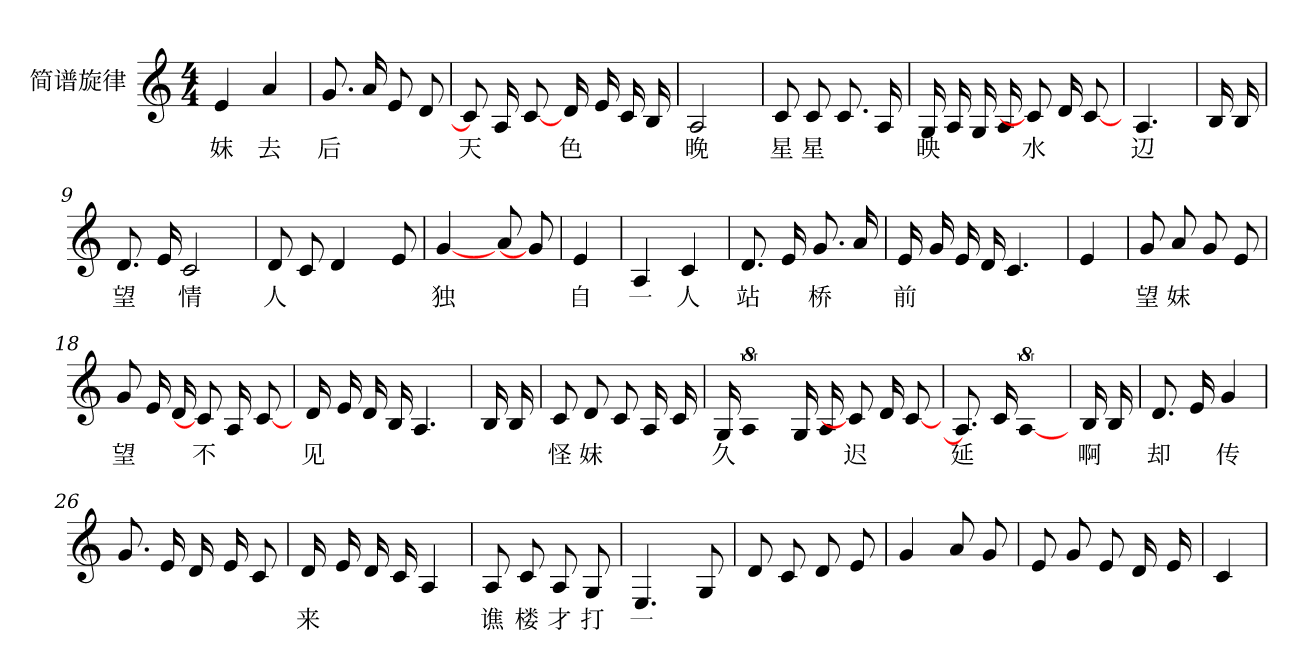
**kern	**text
*part1	*part1
*staff1	*staff1
*I"简谱旋律	*
*k[]	*
*M4/4	*
=1	=1
4e	妺
4a	去
=2	=2
8.g	后
16a	.
8e	.
8d	.
=3	=3
8c]	天
16A	.
!LO:N:vis=8	!
[8.c	.
16d	色
16e	.
16c	.
16B	.
=4	=4
2A	晚
=5	=5
8c	星
8c	星
8.c	.
16A	.
=6	=6
16G	映
16A	.
16G	.
16A	.
8c]	水
16d	.
!LO:N:vis=8	!
[8.c	.
=7	=7
4.A	辺
=8	=8
16B	.
16B	.
=9	=9
8.d	望
16e	.
2c	情
=10	=10
8d	人
8c	.
!LO:N:vis=4	!
4.d	.
8e	.
=11	=11
!LO:N:vis=4	!
[4.g	独
8a	.
8g]	.
=12	=12
4e	自
=13	=13
4A	一
4c	人
=14	=14
8.d	站
16e	.
8.g	桥
16a	.
=15	=15
16e	前
16g	.
16e	.
16d	.
4.c	.
=16	=16
4e	.
=17	=17
8g	望
8a	妺
8g	.
8e	.
=18	=18
8g	望
16e	.
16d	.
8c]	不
16A	.
!LO:N:vis=8	!
[8.c	.
=19	=19
16d	见
16e	.
16d	.
16B	.
4.A	.
=20	=20
16B	.
16B	.
=21	=21
8c	怪
8d	妺
8c	.
16A	.
16c	.
=22	=22
16G	久
!LO:N:vis=4	!
16%5A	.
16G	.
16A	.
8c]	迟
16d	.
!LO:N:vis=8	!
[8.c	.
=23	=23
8.A]	延
16c	.
!LO:N:vis=4	!
[16%5A	.
=24	=24
16B	啊
16B	.
=25	=25
8.d	却
16e	.
4g	传
=26	=26
8.g	.
16e	.
16d	.
16e	.
8c	.
=27	=27
16d	来
16e	.
16d	.
16c	.
4A	.
=28	=28
8A	谯
8c	楼
8A	才
8G	打
=29	=29
4.E	一
8G	.
=30	=30
8d	.
8c	.
8d	.
8e	.
=31	=31
4g	.
8a	.
8g	.
=32	=32
8e	.
8g	.
8e	.
16d	.
16e	.
=33	=33
4c	.
=	=
*-	*-
